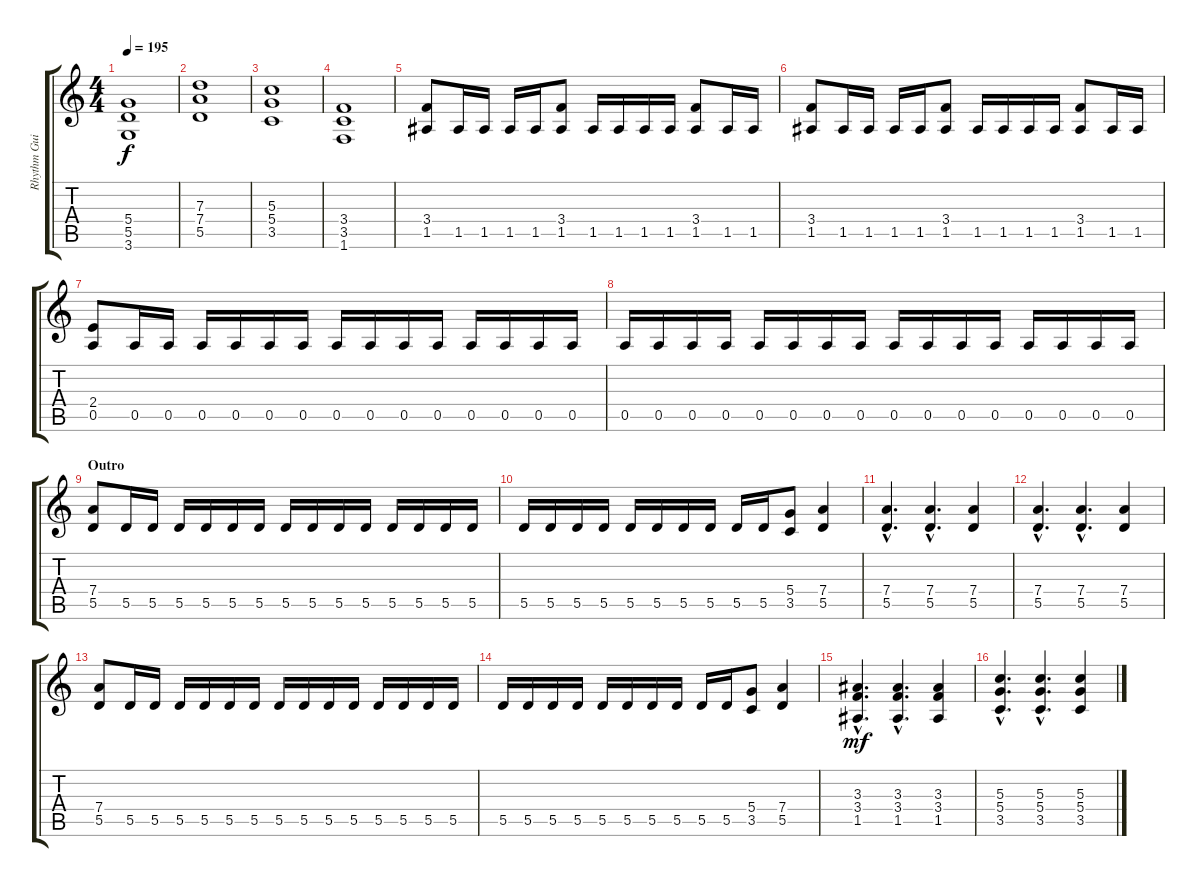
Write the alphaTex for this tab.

\track ("Rhythm Guitar 2" "Rhythm Gui") {instrument overdrivenguitar}
\staff {score tabs}
\tuning (E4 B3 G3 D3 A2 E2) {hide}
\ts (4 4)
\tempo 195
\clef g2
\ks c
(5.4 5.5 3.6).1{dy f} |
(7.3 7.4 5.5).1 |
(5.3 5.4 3.5).1 |
(3.4 3.5 1.6).1 |
(3.4 1.5).8 1.5.16 1.5.16 1.5.16 1.5.16 (3.4 1.5).8 1.5.16 1.5.16 1.5.16 1.5.16 (3.4 1.5).8 1.5.16 1.5.16 |
(3.4 1.5).8 1.5.16 1.5.16 1.5.16 1.5.16 (3.4 1.5).8 1.5.16 1.5.16 1.5.16 1.5.16 (3.4 1.5).8 1.5.16 1.5.16 |
(2.4 0.5).8 0.5.16 0.5.16 0.5.16 0.5.16 0.5.16 0.5.16 0.5.16 0.5.16 0.5.16 0.5.16 0.5.16 0.5.16 0.5.16 0.5.16 |
0.5.16 0.5.16 0.5.16 0.5.16 0.5.16 0.5.16 0.5.16 0.5.16 0.5.16 0.5.16 0.5.16 0.5.16 0.5.16 0.5.16 0.5.16 0.5.16 |
\section ("" "Outro")
(7.4 5.5).8 5.5.16 5.5.16 5.5.16 5.5.16 5.5.16 5.5.16 5.5.16 5.5.16 5.5.16 5.5.16 5.5.16 5.5.16 5.5.16 5.5.16 |
5.5.16 5.5.16 5.5.16 5.5.16 5.5.16 5.5.16 5.5.16 5.5.16 5.5.16 5.5.16 (5.4 3.5).8 (7.4 5.5).4 |
(7.4{hac} 5.5{hac}).4{d} (7.4{hac} 5.5{hac}).4{d} (7.4 5.5).4 |
(7.4{hac} 5.5{hac}).4{d} (7.4{hac} 5.5{hac}).4{d} (7.4 5.5).4 |
(7.4 5.5).8 5.5.16 5.5.16 5.5.16 5.5.16 5.5.16 5.5.16 5.5.16 5.5.16 5.5.16 5.5.16 5.5.16 5.5.16 5.5.16 5.5.16 |
5.5.16 5.5.16 5.5.16 5.5.16 5.5.16 5.5.16 5.5.16 5.5.16 5.5.16 5.5.16 (5.4 3.5).8 (7.4 5.5).4 |
(3.3{hac} 3.4{hac} 1.5{hac}).4{d dy mf} (3.3{hac} 3.4{hac} 1.5{hac}).4{d} (3.3 3.4 1.5).4 |
(5.3{hac} 5.4{hac} 3.5{hac}).4{d} (5.3{hac} 5.4{hac} 3.5{hac}).4{d} (5.3 5.4 3.5).4
